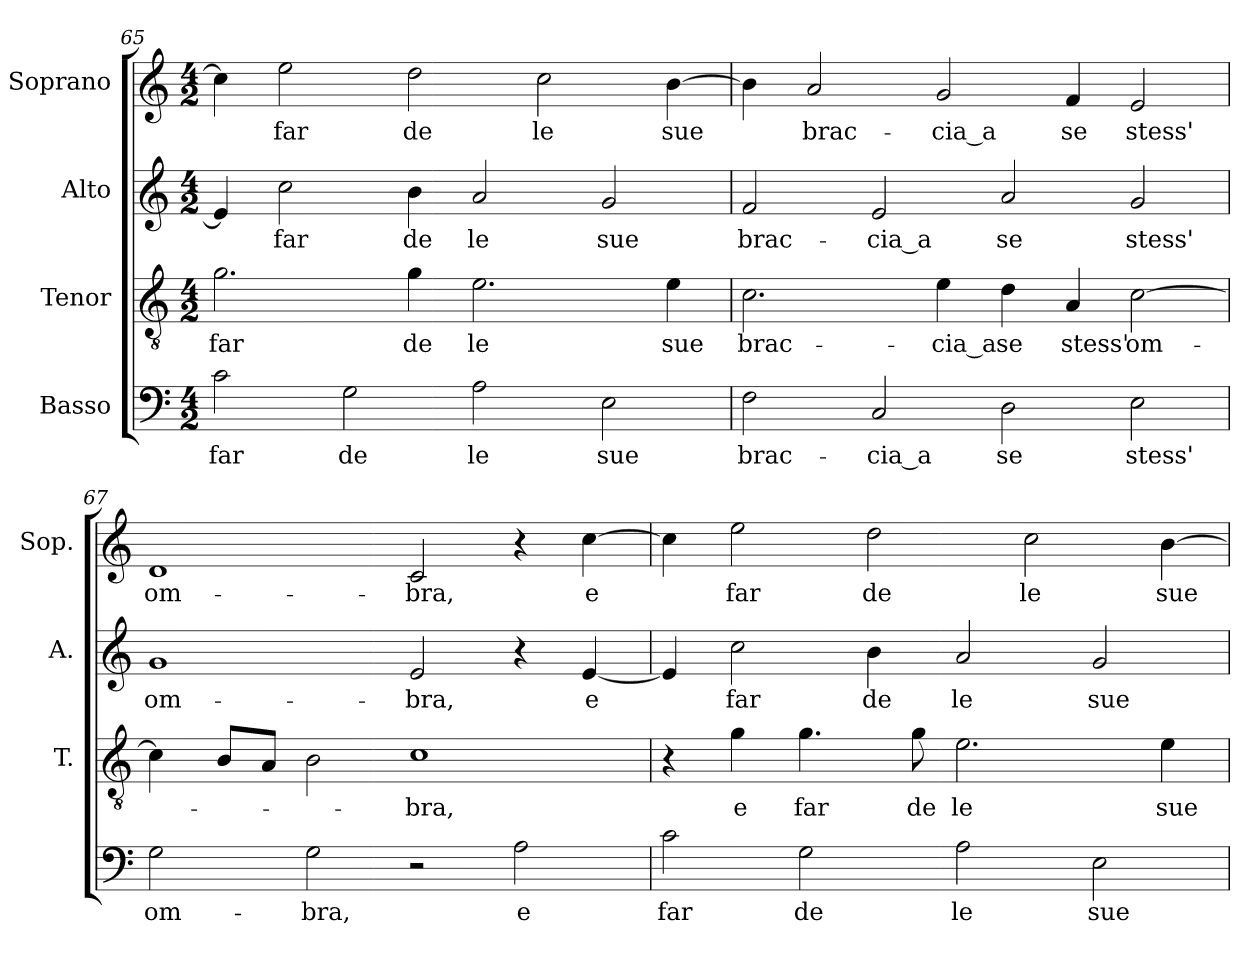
**kern	**text	**kern	**text	**kern	**text	**kern	**text
*part4	*part4	*part3	*part3	*part2	*part2	*part1	*part1
*staff4	*staff4	*staff3	*staff3	*staff2	*staff2	*staff1	*staff1
*I"Basso	*	*I"Tenor	*	*I"Alto	*	*I"Soprano	*
*	*	*I'T.	*	*I'A.	*	*I'Sop.	*
!!LO:LB:g=z
*clefF4	*	*clefGv2	*	*clefG2	*	*clefG2	*
*	*	*ITrd7c12	*	*	*	*	*
*k[]	*	*k[]	*	*k[]	*	*k[]	*
*C:	*	*C:	*	*C:	*	*C:	*
*M4/2	*	*M4/2	*	*M4/2	*	*M4/2	*
=65	=65	=65	=65	=65	=65	=65	=65
!	!LO:LY:b:color=#000000	!	!	!	!	!	!
!	!	!	!LO:LY:b:color=#000000	!	!	!	!
2ci\	far	2.Gi\	far	4ei/]	.	4cci\]	.
!	!	!	!	!	!LO:LY:b:color=#000000	!	!
!	!	!	!	!	!	!	!LO:LY:b:color=#000000
.	.	.	.	2cci\	far	2eei\	far
!	!LO:LY:b:color=#000000	!	!	!	!	!	!
2Gi\	de	.	.	.	.	.	.
!	!	!	!LO:LY:b:color=#000000	!	!	!	!
!	!	!	!	!	!LO:LY:b:color=#000000	!	!
!	!	!	!	!	!	!	!LO:LY:b:color=#000000
.	.	4Gi\	de	4bi\	de	2ddi\	de
!	!LO:LY:b:color=#000000	!	!	!	!	!	!
!	!	!	!LO:LY:b:color=#000000	!	!	!	!
!	!	!	!	!	!LO:LY:b:color=#000000	!	!
2Ai\	le	2.Ei\	le	2ai/	le	.	.
!	!	!	!	!	!	!	!LO:LY:b:color=#000000
.	.	.	.	.	.	2cci\	le
!	!LO:LY:b:color=#000000	!	!	!	!	!	!
!	!	!	!	!	!LO:LY:b:color=#000000	!	!
2Ei\	sue	.	.	2gi/	sue	.	.
!	!	!	!LO:LY:b:color=#000000	!	!	!	!
!	!	!	!	!	!	!	!LO:LY:b:color=#000000
.	.	4Ei\	sue	.	.	[>4bi\	sue
=66	=66	=66	=66	=66	=66	=66	=66
!	!LO:LY:b:color=#000000	!	!	!	!	!	!
!	!	!	!LO:LY:b:color=#000000	!	!	!	!
!	!	!	!	!	!LO:LY:b:color=#000000	!	!
2Fi\	brac-	2.Ci\	brac-	2fi/	brac-	4bi\]	.
!	!	!	!	!	!	!	!LO:LY:b:color=#000000
.	.	.	.	.	.	2ai/	brac-
!	!LO:LY:b:color=#000000	!	!	!	!	!	!
!	!	!	!	!	!LO:LY:b:color=#000000	!	!
2Ci/	-cia_a	.	.	2ei/	-cia_a	.	.
!	!	!	!LO:LY:b:color=#000000	!	!	!	!
!	!	!	!	!	!	!	!LO:LY:b:color=#000000
.	.	4Ei\	-cia_a	.	.	2gi/	-cia_a
!	!LO:LY:b:color=#000000	!	!	!	!	!	!
!	!	!	!LO:LY:b:color=#000000	!	!	!	!
!	!	!	!	!	!LO:LY:b:color=#000000	!	!
2Di\	se	4Di\	se	2ai/	se	.	.
!	!	!	!LO:LY:b:color=#000000	!	!	!	!
!	!	!	!	!	!	!	!LO:LY:b:color=#000000
.	.	4AAi/	stess'	.	.	4fi/	se
!	!LO:LY:b:color=#000000	!	!	!	!	!	!
!	!	!	!LO:LY:b:color=#000000	!	!	!	!
!	!	!	!	!	!LO:LY:b:color=#000000	!	!
!	!	!	!	!	!	!	!LO:LY:b:color=#000000
2Ei\	stess'	[>2Ci\	om-	2gi/	stess'	2ei/	stess'
=67	=67	=67	=67	=67	=67	=67	=67
!	!LO:LY:b:color=#000000	!	!	!	!	!	!
!	!	!	!	!	!LO:LY:b:color=#000000	!	!
!	!	!	!	!	!	!	!LO:LY:b:color=#000000
2Gi\	om-	4Ci\]	.	1gi	om-	1di	om-
.	.	8BBi/L	.	.	.	.	.
.	.	8AAi/J	.	.	.	.	.
!	!LO:LY:b:color=#000000	!	!	!	!	!	!
2Gi\	-bra,	2BBi\	.	.	.	.	.
!	!	!	!LO:LY:b:color=#000000	!	!	!	!
!	!	!	!	!	!LO:LY:b:color=#000000	!	!
!	!	!	!	!	!	!	!LO:LY:b:color=#000000
2r	.	1Ci	-bra,	2ei/	-bra,	2ci/	-bra,
!	!LO:LY:b:color=#000000	!	!	!	!	!	!
2Ai\	e	.	.	4r	.	4r	.
!	!	!	!	!	!LO:LY:b:color=#000000	!	!
!	!	!	!	!	!	!	!LO:LY:b:color=#000000
.	.	.	.	[<4ei/	e	[>4cci\	e
!!LO:LB:g=z
=68	=68	=68	=68	=68	=68	=68	=68
!	!LO:LY:b:color=#000000	!	!	!	!	!	!
2ci\	far	4r	.	4ei/]	.	4cci\]	.
!	!	!	!LO:LY:b:color=#000000	!	!	!	!
!	!	!	!	!	!LO:LY:b:color=#000000	!	!
!	!	!	!	!	!	!	!LO:LY:b:color=#000000
.	.	4Gi\	e	2cci\	far	2eei\	far
!	!LO:LY:b:color=#000000	!	!	!	!	!	!
!	!	!	!LO:LY:b:color=#000000	!	!	!	!
2Gi\	de	4.Gi\	far	.	.	.	.
!	!	!	!	!	!LO:LY:b:color=#000000	!	!
!	!	!	!	!	!	!	!LO:LY:b:color=#000000
.	.	.	.	4bi\	de	2ddi\	de
!	!	!	!LO:LY:b:color=#000000	!	!	!	!
.	.	8Gi\	de	.	.	.	.
!	!LO:LY:b:color=#000000	!	!	!	!	!	!
!	!	!	!LO:LY:b:color=#000000	!	!	!	!
!	!	!	!	!	!LO:LY:b:color=#000000	!	!
2Ai\	le	2.Ei\	le	2ai/	le	.	.
!	!	!	!	!	!	!	!LO:LY:b:color=#000000
.	.	.	.	.	.	2cci\	le
!	!LO:LY:b:color=#000000	!	!	!	!	!	!
!	!	!	!	!	!LO:LY:b:color=#000000	!	!
2Ei\	sue	.	.	2gi/	sue	.	.
!	!	!	!LO:LY:b:color=#000000	!	!	!	!
!	!	!	!	!	!	!	!LO:LY:b:color=#000000
.	.	4Ei\	sue	.	.	[>4bi\	sue
=	=	=	=	=	=	=	=
*-	*-	*-	*-	*-	*-	*-	*-
